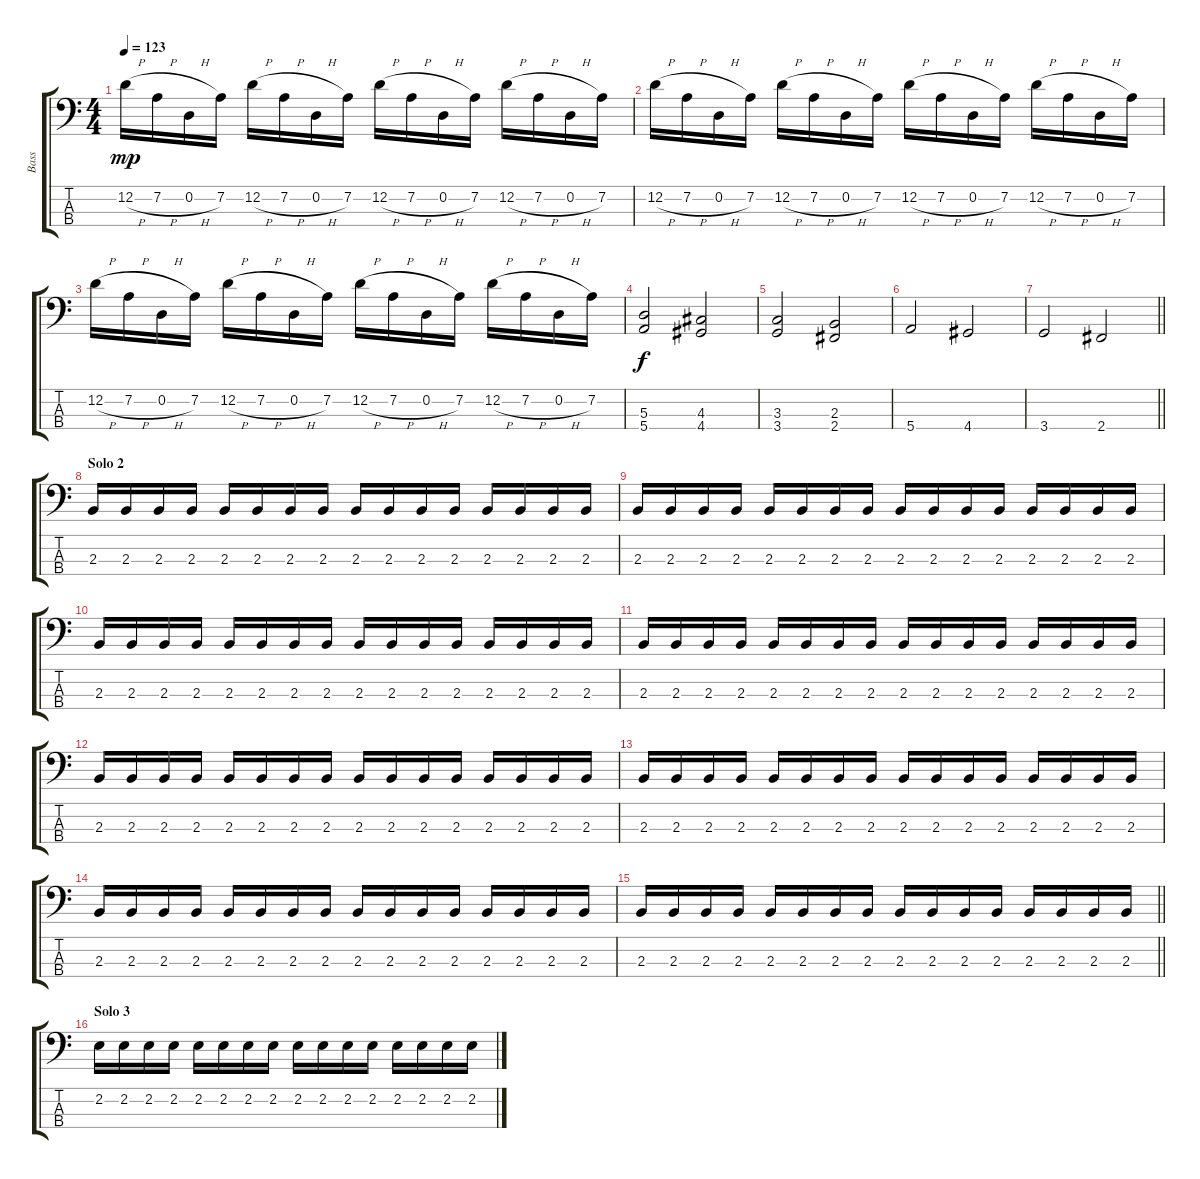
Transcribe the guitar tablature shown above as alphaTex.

\track ("Bass" "Bass") {instrument electricbassfinger}
\staff {score tabs}
\tuning (G2 D2 A1 E1) {hide}
\ts (4 4)
\tempo 123
\clef f4
\ks c
12.2{h}.16{dy mp} 7.2{h}.16 0.2{h}.16 7.2.16 12.2{h}.16 7.2{h}.16 0.2{h}.16 7.2.16 12.2{h}.16 7.2{h}.16 0.2{h}.16 7.2.16 12.2{h}.16 7.2{h}.16 0.2{h}.16 7.2.16 |
12.2{h}.16 7.2{h}.16 0.2{h}.16 7.2.16 12.2{h}.16 7.2{h}.16 0.2{h}.16 7.2.16 12.2{h}.16 7.2{h}.16 0.2{h}.16 7.2.16 12.2{h}.16 7.2{h}.16 0.2{h}.16 7.2.16 |
12.2{h}.16 7.2{h}.16 0.2{h}.16 7.2.16 12.2{h}.16 7.2{h}.16 0.2{h}.16 7.2.16 12.2{h}.16 7.2{h}.16 0.2{h}.16 7.2.16 12.2{h}.16 7.2{h}.16 0.2{h}.16 7.2.16 |
(5.3 5.4).2{dy f} (4.3 4.4).2 |
(3.3 3.4).2 (2.3 2.4).2 |
5.4.2 4.4.2 |
\barLineRight lightlight
3.4.2 2.4.2 |
\section ("" "Solo 2")
2.3.16 2.3.16 2.3.16 2.3.16 2.3.16 2.3.16 2.3.16 2.3.16 2.3.16 2.3.16 2.3.16 2.3.16 2.3.16 2.3.16 2.3.16 2.3.16 |
2.3.16 2.3.16 2.3.16 2.3.16 2.3.16 2.3.16 2.3.16 2.3.16 2.3.16 2.3.16 2.3.16 2.3.16 2.3.16 2.3.16 2.3.16 2.3.16 |
2.3.16 2.3.16 2.3.16 2.3.16 2.3.16 2.3.16 2.3.16 2.3.16 2.3.16 2.3.16 2.3.16 2.3.16 2.3.16 2.3.16 2.3.16 2.3.16 |
2.3.16 2.3.16 2.3.16 2.3.16 2.3.16 2.3.16 2.3.16 2.3.16 2.3.16 2.3.16 2.3.16 2.3.16 2.3.16 2.3.16 2.3.16 2.3.16 |
2.3.16 2.3.16 2.3.16 2.3.16 2.3.16 2.3.16 2.3.16 2.3.16 2.3.16 2.3.16 2.3.16 2.3.16 2.3.16 2.3.16 2.3.16 2.3.16 |
2.3.16 2.3.16 2.3.16 2.3.16 2.3.16 2.3.16 2.3.16 2.3.16 2.3.16 2.3.16 2.3.16 2.3.16 2.3.16 2.3.16 2.3.16 2.3.16 |
2.3.16 2.3.16 2.3.16 2.3.16 2.3.16 2.3.16 2.3.16 2.3.16 2.3.16 2.3.16 2.3.16 2.3.16 2.3.16 2.3.16 2.3.16 2.3.16 |
\barLineRight lightlight
2.3.16 2.3.16 2.3.16 2.3.16 2.3.16 2.3.16 2.3.16 2.3.16 2.3.16 2.3.16 2.3.16 2.3.16 2.3.16 2.3.16 2.3.16 2.3.16 |
\section ("" "Solo 3")
2.2.16 2.2.16 2.2.16 2.2.16 2.2.16 2.2.16 2.2.16 2.2.16 2.2.16 2.2.16 2.2.16 2.2.16 2.2.16 2.2.16 2.2.16 2.2.16
